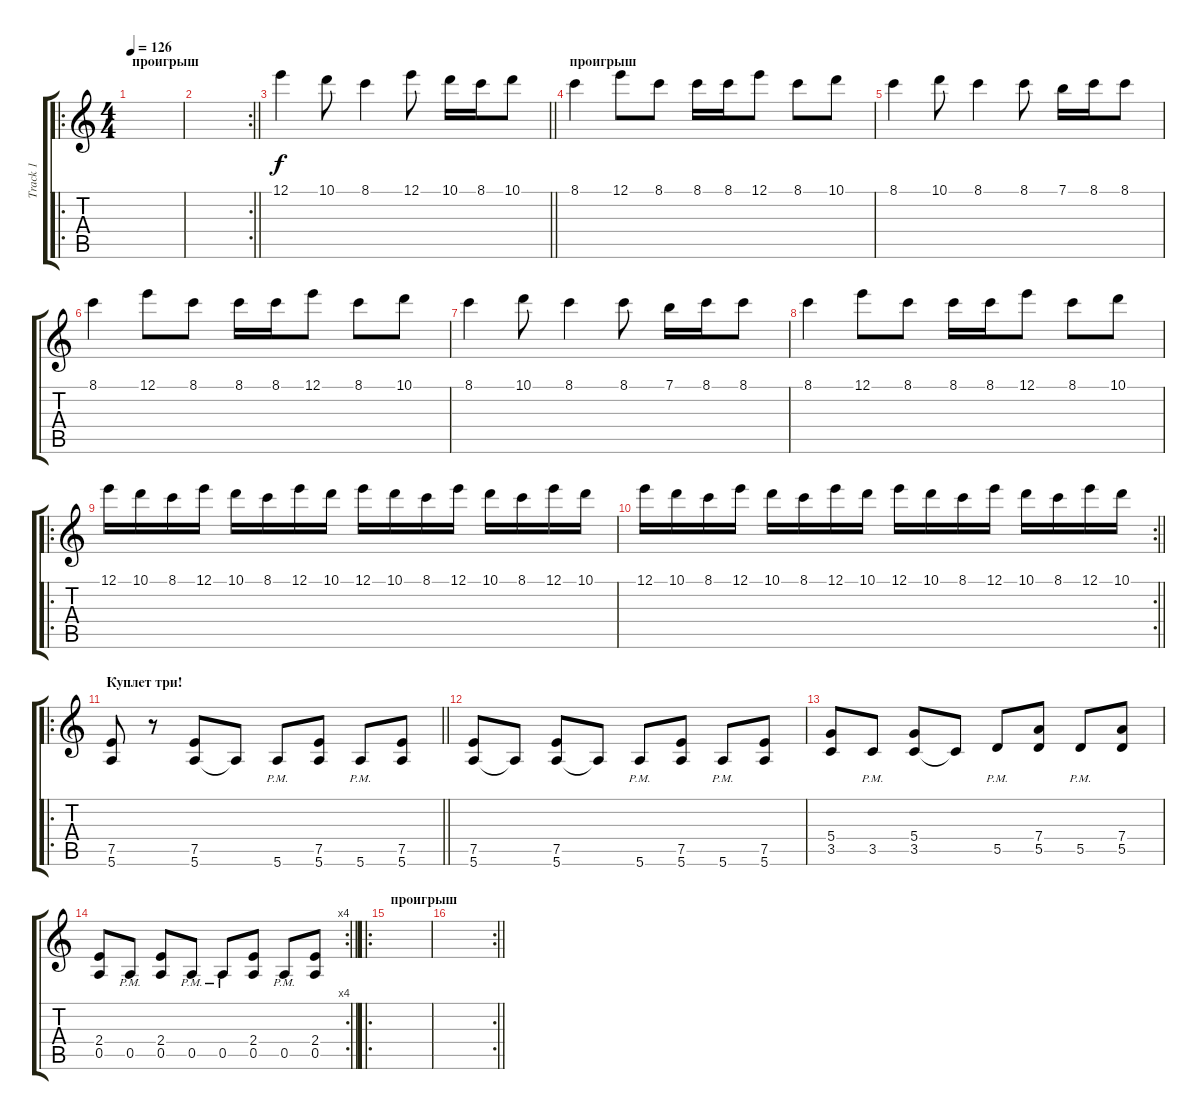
\track ("Track 1" "Track 1") {instrument overdrivenguitar}
\staff {score tabs}
\tuning (E4 B3 G3 D3 A2 E2) {hide}
\ro
\ts (4 4)
\section ("" "проигрыш")
\tempo 126
\clef g2
\ks c
|
\rc 2
\barLineRight lightlight
|
\barLineRight lightlight
12.1.4 10.1.8 8.1.4 12.1.8 10.1.16 8.1.16 10.1.8 |
\section ("" "проигрыш")
8.1.4 12.1.8 8.1.8 8.1.16 8.1.16 12.1.8 8.1.8 10.1.8 |
8.1.4 10.1.8 8.1.4 8.1.8 7.1.16 8.1.16 8.1.8 |
8.1.4 12.1.8 8.1.8 8.1.16 8.1.16 12.1.8 8.1.8 10.1.8 |
8.1.4 10.1.8 8.1.4 8.1.8 7.1.16 8.1.16 8.1.8 |
8.1.4 12.1.8 8.1.8 8.1.16 8.1.16 12.1.8 8.1.8 10.1.8 |
\ro
12.1.16 10.1.16 8.1.16 12.1.16 10.1.16 8.1.16 12.1.16 10.1.16 12.1.16 10.1.16 8.1.16 12.1.16 10.1.16 8.1.16 12.1.16 10.1.16 |
\rc 2
\barLineRight lightlight
12.1.16 10.1.16 8.1.16 12.1.16 10.1.16 8.1.16 12.1.16 10.1.16 12.1.16 10.1.16 8.1.16 12.1.16 10.1.16 8.1.16 12.1.16 10.1.16 |
\ro
\section ("" "Куплет три!")
\barLineRight lightlight
(7.5 5.6).8 r.8 (7.5 5.6).8 5.6{t}.8 5.6{pm}.8 (7.5 5.6).8 5.6{pm}.8 (7.5 5.6).8 |
\section ("" "")
(7.5 5.6).8 5.6{t}.8 (7.5 5.6).8 5.6{t}.8 5.6{pm}.8 (7.5 5.6).8 5.6{pm}.8 (7.5 5.6).8 |
(5.4 3.5).8 3.5{pm}.8 (5.4 3.5).8 3.5{t}.8 5.5{pm}.8 (7.4 5.5).8 5.5{pm}.8 (7.4 5.5).8 |
\rc 4
\barLineRight lightlight
(2.4 0.5).8 0.5{pm}.8 (2.4 0.5).8 0.5{pm}.8 0.5{pm}.8 (2.4 0.5).8 0.5{pm}.8 (2.4 0.5).8 |
\ro
\section ("" "проигрыш")
|
\rc 2
\barLineRight lightlight
